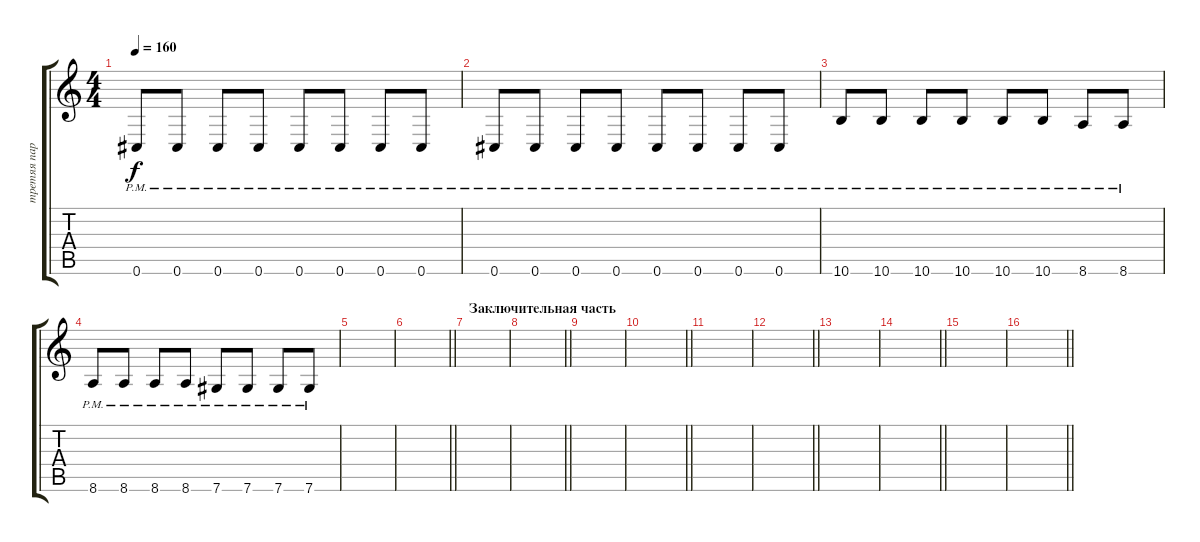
\track ("третяя партия , оно же СОЛО" "третяя пар") {instrument distortionguitar}
\staff {score tabs}
\tuning (Eb4 Bb3 Gb3 Db3 Ab2 Db2) {hide}
\ts (4 4)
\tempo 160
\clef g2
\ks c
0.6{pm}.8{dy f} 0.6{pm}.8 0.6{pm}.8 0.6{pm}.8 0.6{pm}.8 0.6{pm}.8 0.6{pm}.8 0.6{pm}.8 |
0.6{pm}.8 0.6{pm}.8 0.6{pm}.8 0.6{pm}.8 0.6{pm}.8 0.6{pm}.8 0.6{pm}.8 0.6{pm}.8 |
10.6{pm}.8 10.6{pm}.8 10.6{pm}.8 10.6{pm}.8 10.6{pm}.8 10.6{pm}.8 8.6{pm}.8 8.6{pm}.8 |
8.6{pm}.8 8.6{pm}.8 8.6{pm}.8 8.6{pm}.8 7.6{pm}.8 7.6{pm}.8 7.6{pm}.8 7.6{pm}.8 |
|
\barLineRight lightlight
|
\section ("" "Заключительная часть")
|
\barLineRight lightlight
|
|
\barLineRight lightlight
|
|
\barLineRight lightlight
|
|
\barLineRight lightlight
|
|
\barLineRight lightlight
